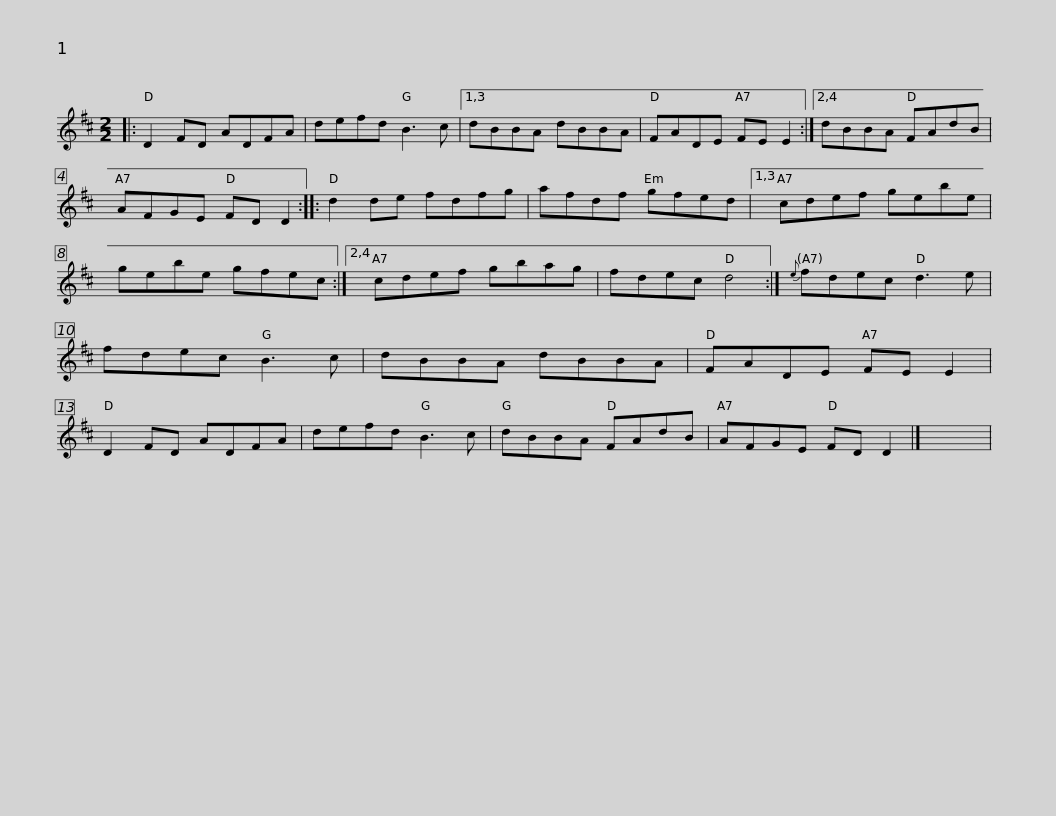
X:1
L:1/8
M:2/2
I:linebreak $
K:D
V:1 treble
V:1
|: D2 FD ADFA | defd B3 c |1,3 dBBA dBBA | FADE FE E2 :|2,4 dBBA FAdB |$ %5
 AFGE FD D2 :: d2 de fdfg | afdf gfed |1,3 cdef gebe | gebe gfec :|2,4$ %10
 cdef gbag | fdec d4 :|{e} fdec d3 e | fdec B3 c | dBBA dBBA | %15
 FADE FE E2 |$ D2 FD ADFA | defd B3 c | dBBA FAdB | AFGE FD D2 |] %20
 x8 | %21
